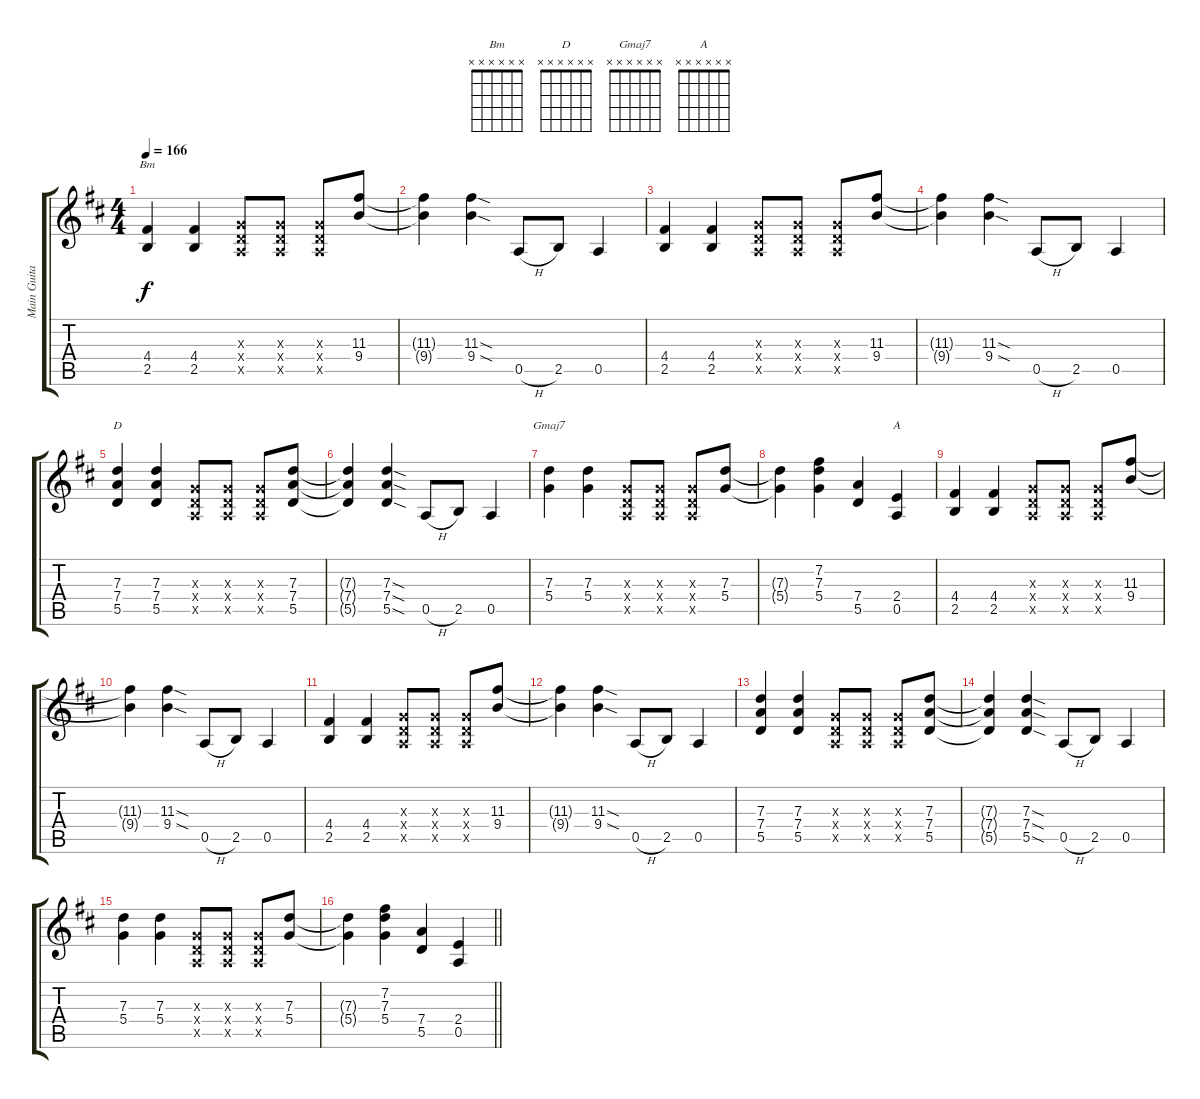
\track ("Main Guitar" "Main Guita") {instrument distortionguitar}
\staff {score tabs}
\tuning (E4 B3 G3 D3 A2 E2) {hide}
\chord ("Bm" x x x x x x)
\chord ("D" x x x x x x)
\chord ("Gmaj7" x x x x x x)
\chord ("A" x x x x x x)
\ts (4 4)
\tempo 166
\clef g2
\ks d
(4.4 2.5).4{ch "Bm" dy f} (4.4 2.5).4 (0.3{x} 0.4{x} 0.5{x}).8 (0.3{x} 0.4{x} 0.5{x}).8 (0.3{x} 0.4{x} 0.5{x}).8 (11.3 9.4).8 |
(11.3{t} 9.4{t}).4 (11.3{sod} 9.4{sod}).4 0.5{h}.8 2.5.8 0.5.4 |
(4.4 2.5).4 (4.4 2.5).4 (0.3{x} 0.4{x} 0.5{x}).8 (0.3{x} 0.4{x} 0.5{x}).8 (0.3{x} 0.4{x} 0.5{x}).8 (11.3 9.4).8 |
(11.3{t} 9.4{t}).4 (11.3{sod} 9.4{sod}).4 0.5{h}.8 2.5.8 0.5.4 |
(7.3 7.4 5.5).4{ch "D"} (7.3 7.4 5.5).4 (0.3{x} 0.4{x} 0.5{x}).8 (0.3{x} 0.4{x} 0.5{x}).8 (0.3{x} 0.4{x} 0.5{x}).8 (7.3 7.4 5.5).8 |
(7.3{t} 7.4{t} 5.5{t}).4 (7.3{sod} 7.4{sod} 5.5{sod}).4 0.5{h}.8 2.5.8 0.5.4 |
(7.3 5.4).4{ch "Gmaj7"} (7.3 5.4).4 (0.3{x} 0.4{x} 0.5{x}).8 (0.3{x} 0.4{x} 0.5{x}).8 (0.3{x} 0.4{x} 0.5{x}).8 (7.3 5.4).8 |
(7.3{t} 5.4{t}).4 (7.2 7.3 5.4).4 (7.4 5.5).4 (2.4 0.5).4{ch "A"} |
(4.4 2.5).4 (4.4 2.5).4 (0.3{x} 0.4{x} 0.5{x}).8 (0.3{x} 0.4{x} 0.5{x}).8 (0.3{x} 0.4{x} 0.5{x}).8 (11.3 9.4).8 |
(11.3{t} 9.4{t}).4 (11.3{sod} 9.4{sod}).4 0.5{h}.8 2.5.8 0.5.4 |
(4.4 2.5).4 (4.4 2.5).4 (0.3{x} 0.4{x} 0.5{x}).8 (0.3{x} 0.4{x} 0.5{x}).8 (0.3{x} 0.4{x} 0.5{x}).8 (11.3 9.4).8 |
(11.3{t} 9.4{t}).4 (11.3{sod} 9.4{sod}).4 0.5{h}.8 2.5.8 0.5.4 |
(7.3 7.4 5.5).4 (7.3 7.4 5.5).4 (0.3{x} 0.4{x} 0.5{x}).8 (0.3{x} 0.4{x} 0.5{x}).8 (0.3{x} 0.4{x} 0.5{x}).8 (7.3 7.4 5.5).8 |
(7.3{t} 7.4{t} 5.5{t}).4 (7.3{sod} 7.4{sod} 5.5{sod}).4 0.5{h}.8 2.5.8 0.5.4 |
(7.3 5.4).4 (7.3 5.4).4 (0.3{x} 0.4{x} 0.5{x}).8 (0.3{x} 0.4{x} 0.5{x}).8 (0.3{x} 0.4{x} 0.5{x}).8 (7.3 5.4).8 |
\barLineRight lightlight
(7.3{t} 5.4{t}).4 (7.2 7.3 5.4).4 (7.4 5.5).4 (2.4 0.5).4
